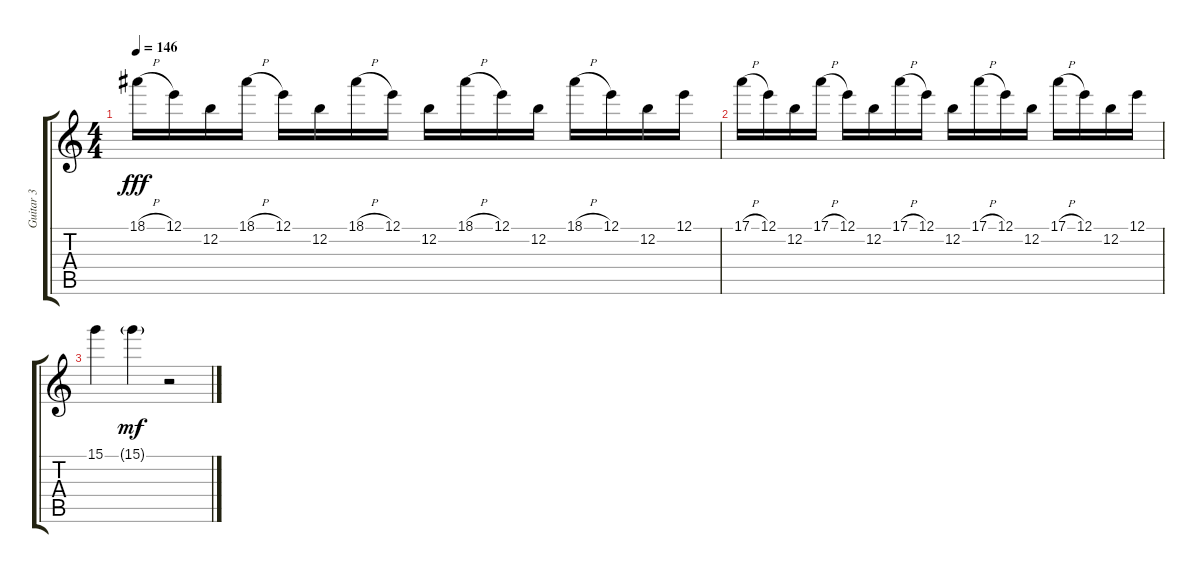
\track ("Guitar 3" "Guitar 3") {instrument distortionguitar}
\staff {score tabs}
\tuning (E4 B3 G3 D3 A2 E2) {hide}
\ts (4 4)
\tempo 146
\clef g2
\ks c
18.1{h}.16{dy fff} 12.1.16 12.2.16 18.1{h}.16 12.1.16 12.2.16 18.1{h}.16 12.1.16 12.2.16 18.1{h}.16 12.1.16 12.2.16 18.1{h}.16 12.1.16 12.2.16 12.1.16 |
17.1{h}.16 12.1.16 12.2.16 17.1{h}.16 12.1.16 12.2.16 17.1{h}.16 12.1.16 12.2.16 17.1{h}.16 12.1.16 12.2.16 17.1{h}.16 12.1.16 12.2.16 12.1.16 |
15.1.4 15.1{g}.4{dy mf} r.2
